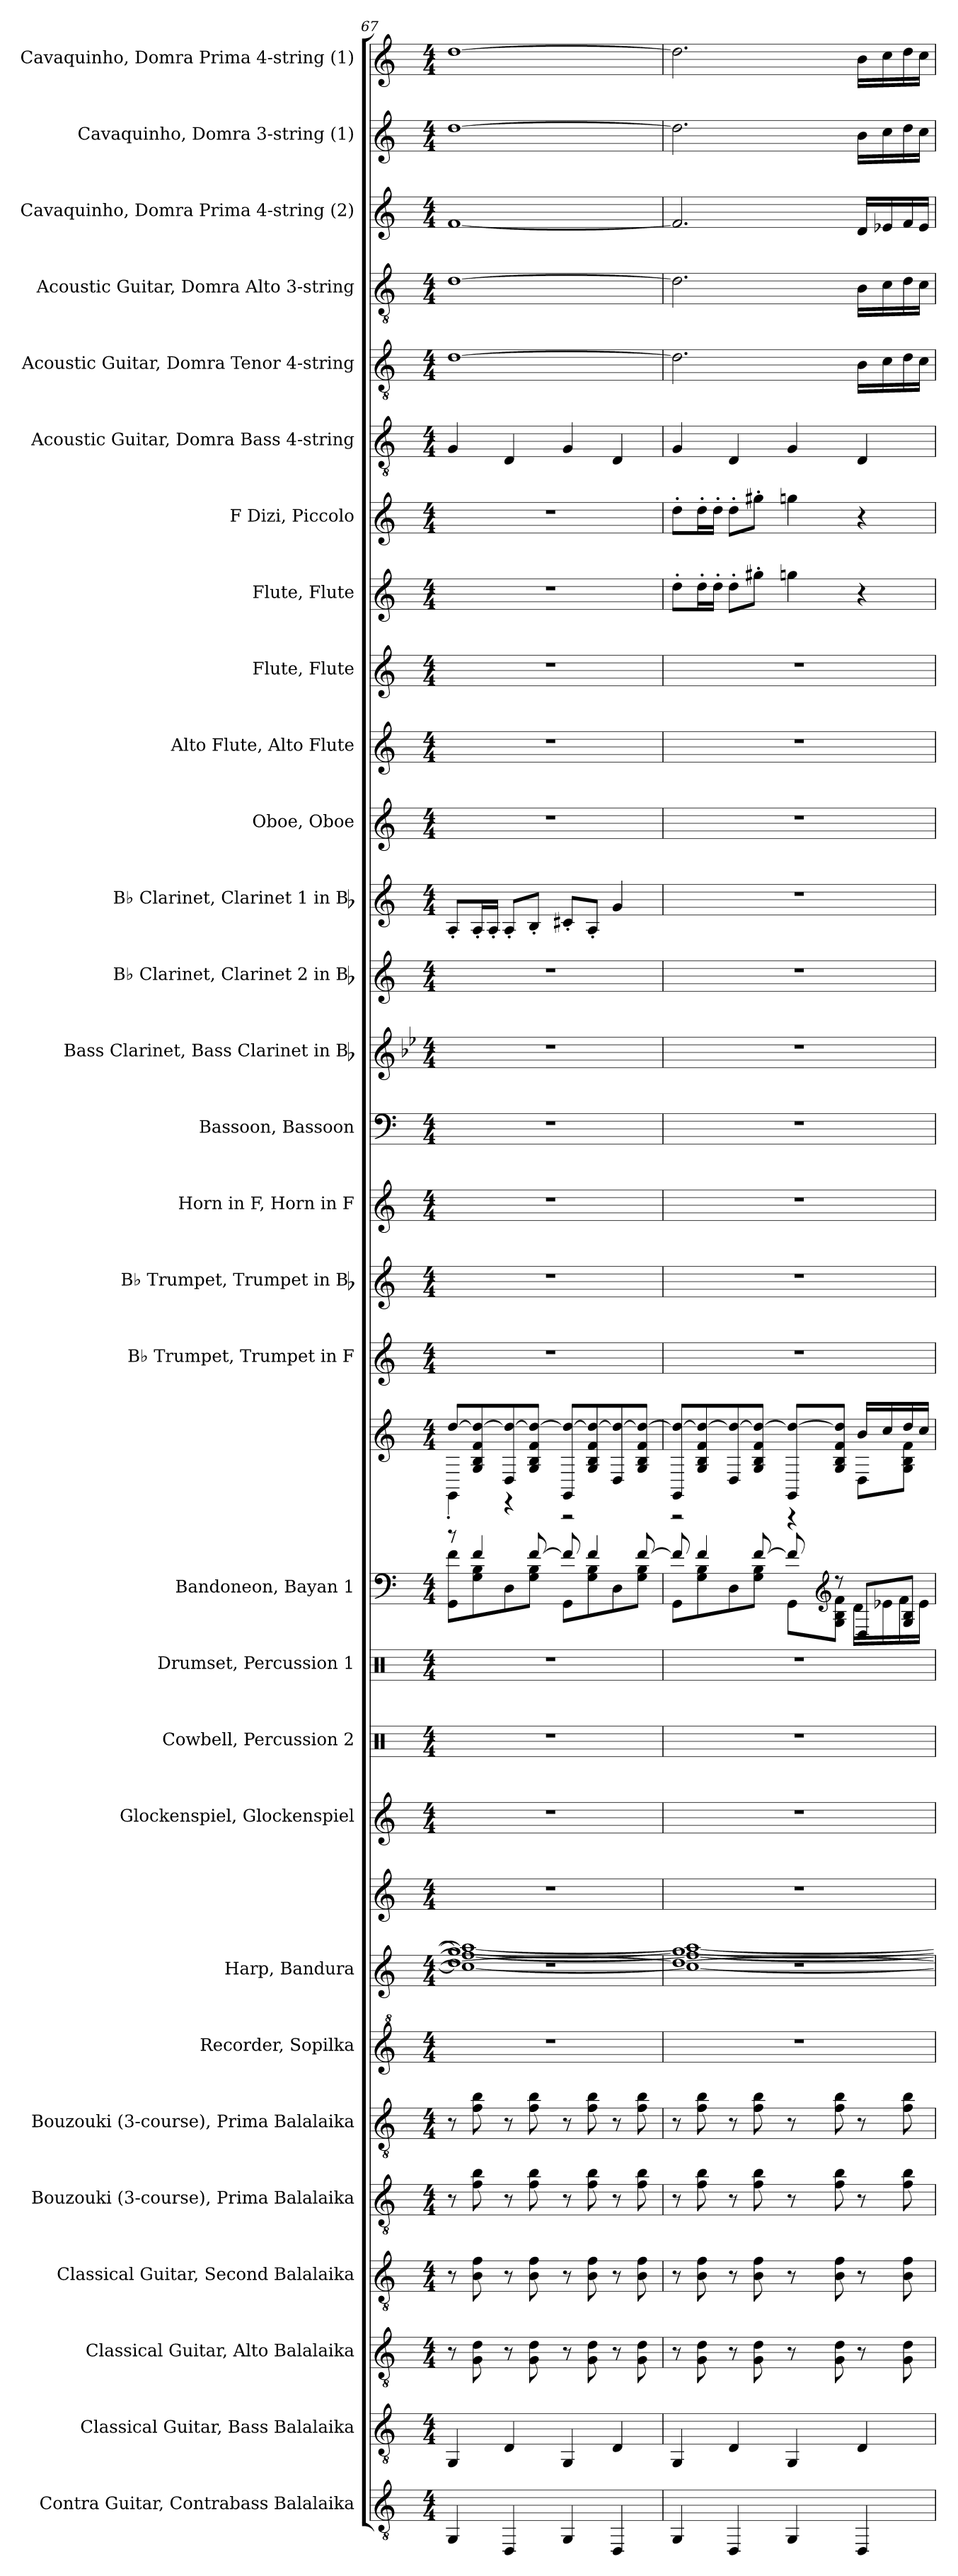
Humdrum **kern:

**kern	**kern	**kern	**kern	**kern	**kern	**kern	**kern	**kern	**kern	**kern	**kern	**kern	**kern	**kern	**kern	**kern	**kern	**kern	**kern	**kern	**kern	**kern	**kern	**kern	**kern	**kern	**kern	**kern	**kern	**kern	**kern
*part30	*part29	*part28	*part27	*part26	*part25	*part24	*part23	*part23	*part22	*part21	*part20	*part19	*part19	*part18	*part17	*part16	*part15	*part14	*part13	*part12	*part11	*part10	*part9	*part8	*part7	*part6	*part5	*part4	*part3	*part2	*part1
*staff32	*staff31	*staff30	*staff29	*staff28	*staff27	*staff26	*staff25	*staff24	*staff23	*staff22	*staff21	*staff20	*staff19	*staff18	*staff17	*staff16	*staff15	*staff14	*staff13	*staff12	*staff11	*staff10	*staff9	*staff8	*staff7	*staff6	*staff5	*staff4	*staff3	*staff2	*staff1
*I"Contra Guitar, Contrabass Balalaika	*I"Classical Guitar, Bass Balalaika	*I"Classical Guitar, Alto Balalaika	*I"Classical Guitar, Second Balalaika	*I"Bouzouki (3-course), Prima Balalaika	*I"Bouzouki (3-course), Prima Balalaika	*I"Recorder, Sopilka	*I"Harp, Bandura	*	*I"Glockenspiel, Glockenspiel	*I"Cowbell, Percussion 2	*I"Drumset, Percussion 1	*I"Bandoneon, Bayan 1	*	*I"B♭ Trumpet, Trumpet in F	*I"B♭ Trumpet, Trumpet in Bb	*I"Horn in F, Horn in F	*I"Bassoon, Bassoon	*I"Bass Clarinet, Bass Clarinet in Bb	*I"B♭ Clarinet, Clarinet 2 in Bb	*I"B♭ Clarinet, Clarinet 1 in Bb	*I"Oboe, Oboe	*I"Alto Flute, Alto Flute	*I"Flute, Flute	*I"Flute, Flute	*I"F Dizi, Piccolo	*I"Acoustic Guitar, Domra Bass 4-string	*I"Acoustic Guitar, Domra Tenor 4-string	*I"Acoustic Guitar, Domra Alto 3-string	*I"Cavaquinho, Domra Prima 4-string (2)	*I"Cavaquinho, Domra 3-string (1)	*I"Cavaquinho, Domra Prima 4-string (1)
*I'C. Guit.	*I'Guit.	*I'Guit.	*I'Guit.	*I'Bou.	*I'Bou.	*I'Rec.	*I'Hrp.	*	*I'Glock.	*I'Cwb.	*I'D. Set	*I'Ban.	*	*I'B♭ Tpt.	*I'B♭ Tpt.	*I'F Hn.	*I'Bsn.	*I'B. Cl.	*I'B♭ Cl.	*I'B♭ Cl.	*I'Ob.	*I'A. Fl.	*I'Fl.	*I'Fl.	*I'F Di.	*I'Guit.	*I'Guit.	*I'Guit.	*I'Cava.	*I'Cava.	*I'Cava.
!!LO:PB:g=z
*clefGv2	*clefGv2	*clefGv2	*clefGv2	*clefGv2	*clefGv2	*clefG^2	*clefG2	*clefG2	*clefG2	*clefX	*clefX	*clefF4	*clefG2	*clefG2	*clefG2	*clefG2	*clefF4	*clefG2	*clefG2	*clefG2	*clefG2	*clefG2	*clefG2	*clefG2	*clefG2	*clefGv2	*clefGv2	*clefGv2	*clefG2	*clefG2	*clefG2
*	*	*	*	*	*	*	*	*	*ITrd-14c-24	*	*	*	*	*ITrd1c2	*ITrd1c2	*ITrd4c7	*	*ITrd8c14	*ITrd1c2	*ITrd1c2	*	*ITrd3c5	*	*	*ITrd-7c-12	*	*	*	*	*	*
*k[]	*k[]	*k[]	*k[]	*k[]	*k[]	*k[]	*k[]	*k[]	*k[]	*k[]	*k[]	*k[]	*k[]	*k[b-e-]	*k[b-e-]	*k[b-]	*k[]	*k[b-e-]	*k[b-e-]	*k[b-e-]	*k[]	*k[f#]	*k[]	*k[]	*k[]	*k[]	*k[]	*k[]	*k[]	*k[]	*k[]
*M4/4	*M4/4	*M4/4	*M4/4	*M4/4	*M4/4	*M4/4	*M4/4	*M4/4	*M4/4	*M4/4	*M4/4	*M4/4	*M4/4	*M4/4	*M4/4	*M4/4	*M4/4	*M4/4	*M4/4	*M4/4	*M4/4	*M4/4	*M4/4	*M4/4	*M4/4	*M4/4	*M4/4	*M4/4	*M4/4	*M4/4	*M4/4
=67	=67	=67	=67	=67	=67	=67	=67	=67	=67	=67	=67	=67	=67	=67	=67	=67	=67	=67	=67	=67	=67	=67	=67	=67	=67	=67	=67	=67	=67	=67	=67
*	*	*	*	*	*	*	*^	*	*	*	*	*^	*^	*	*	*	*	*	*	*	*	*	*	*	*	*	*	*	*	*	*
*	*	*	*	*	*	*	*	*^	*	*	*	*	*	*	*	*	*	*	*	*	*	*	*	*	*	*	*	*	*	*	*	*	*	*
*	*	*	*	*	*	*	*	*	*^	*	*	*	*	*	*	*	*	*	*	*	*	*	*	*	*	*	*	*	*	*	*	*	*	*	*
4GG/	4GG/	8r	8r	8r	8r	1r	1r	1gg_	1dd_	1cc_ 1ff#_ 1aa_	1r	1r	1r	1r	8r	8GG\ 8f\L	[8dd/L	4GG'\	1r	1r	1r	1r	1r	1r	8G'/L	1r	1r	1r	1r	1r	4G/	[1d	[1d	[1f	[1dd	[1dd
.	.	8G\ 8d\	8B\ 8f\	8f\ 8b\	8f\ 8b\	.	.	.	.	.	.	.	.	.	4f/	8G\ 8B\	8G/ 8B/ 8f/ 8dd/_	.	.	.	.	.	.	.	16G'/L	.	.	.	.	.	.	.	.	.	.	.
.	.	.	.	.	.	.	.	.	.	.	.	.	.	.	.	.	.	.	.	.	.	.	.	.	16G'/JJ	.	.	.	.	.	.	.	.	.	.	.
4DD/	4D/	8r	8r	8r	8r	.	.	.	.	.	.	.	.	.	.	8D\	8D/ 8dd/_	4r	.	.	.	.	.	.	8G'/L	.	.	.	.	.	4D/	.	.	.	.	.
.	.	8G\ 8d\	8B\ 8f\	8f\ 8b\	8f\ 8b\	.	.	.	.	.	.	.	.	.	[8f/	8G\ 8B\J	8G/ 8B/ 8f/ 8dd/_J	.	.	.	.	.	.	.	8A'/J	.	.	.	.	.	.	.	.	.	.	.
4GG/	4GG/	8r	8r	8r	8r	.	.	.	.	.	.	.	.	.	8f/]	8GG\L	8GG/ 8dd/_L	2r	.	.	.	.	.	.	8Bn'/L	.	.	.	.	.	4G/	.	.	.	.	.
.	.	8G\ 8d\	8B\ 8f\	8f\ 8b\	8f\ 8b\	.	.	.	.	.	.	.	.	.	4f/	8G\ 8B\	8G/ 8B/ 8f/ 8dd/_	.	.	.	.	.	.	.	8G'/J	.	.	.	.	.	.	.	.	.	.	.
4DD/	4D/	8r	8r	8r	8r	.	.	.	.	.	.	.	.	.	.	8D\	8D/ 8dd/_	.	.	.	.	.	.	.	4f/	.	.	.	.	.	4D/	.	.	.	.	.
.	.	8G\ 8d\	8B\ 8f\	8f\ 8b\	8f\ 8b\	.	.	.	.	.	.	.	.	.	[8f/	8G\ 8B\J	8G/ 8B/ 8f/ 8dd/_J	.	.	.	.	.	.	.	.	.	.	.	.	.	.	.	.	.	.	.
=68	=68	=68	=68	=68	=68	=68	=68	=68	=68	=68	=68	=68	=68	=68	=68	=68	=68	=68	=68	=68	=68	=68	=68	=68	=68	=68	=68	=68	=68	=68	=68	=68	=68	=68	=68	=68
4GG/	4GG/	8r	8r	8r	8r	1r	1r	1gg_	1dd_	1cc_ 1ff#_ 1aa_	1r	1r	1r	1r	8f/]	8GG\L	8GG/ 8dd/_L	2r	1r	1r	1r	1r	1r	1r	1r	1r	1r	1r	8dd'\L	8ddd'\L	4G/	2.d\]	2.d\]	2.f/]	2.dd\]	2.dd\]
.	.	8G\ 8d\	8B\ 8f\	8f\ 8b\	8f\ 8b\	.	.	.	.	.	.	.	.	.	4f/	8G\ 8B\	8G/ 8B/ 8f/ 8dd/_	.	.	.	.	.	.	.	.	.	.	.	16dd'\L	16ddd'\L	.	.	.	.	.	.
.	.	.	.	.	.	.	.	.	.	.	.	.	.	.	.	.	.	.	.	.	.	.	.	.	.	.	.	.	16dd'\JJ	16ddd'\JJ	.	.	.	.	.	.
4DD/	4D/	8r	8r	8r	8r	.	.	.	.	.	.	.	.	.	.	8D\	8D/ 8dd/_	.	.	.	.	.	.	.	.	.	.	.	8dd'\L	8ddd'\L	4D/	.	.	.	.	.
.	.	8G\ 8d\	8B\ 8f\	8f\ 8b\	8f\ 8b\	.	.	.	.	.	.	.	.	.	[8f/	8G\ 8B\J	8G/ 8B/ 8f/ 8dd/_J	.	.	.	.	.	.	.	.	.	.	.	8gg#X'\J	8ggg#X'\J	.	.	.	.	.	.
4GG/	4GG/	8r	8r	8r	8r	.	.	.	.	.	.	.	.	.	8f/]	8GG\L	8GG/ 8dd/_L	4r	.	.	.	.	.	.	.	.	.	.	4ggn\	4gggn\	4G/	.	.	.	.	.
*	*	*	*	*	*	*	*	*	*	*	*	*	*	*	*clefG2	*	*	*	*	*	*	*	*	*	*	*	*	*	*	*	*	*	*	*	*	*
.	.	8G\ 8d\	8B\ 8f\	8f\ 8b\	8f\ 8b\	.	.	.	.	.	.	.	.	.	8r	8G\ 8B\ 8f\J	8G/ 8B/ 8f/ 8dd/]J	.	.	.	.	.	.	.	.	.	.	.	.	.	.	.	.	.	.	.
4DD/	4D/	8r	8r	8r	8r	.	.	.	.	.	.	.	.	.	8D/L	16d\LL	16b/LL	8D\L	.	.	.	.	.	.	.	.	.	.	4r	4r	4D/	16B\LL	16B\LL	16d/LL	16b\LL	16b\LL
.	.	.	.	.	.	.	.	.	.	.	.	.	.	.	.	16e-X\	16cc/	.	.	.	.	.	.	.	.	.	.	.	.	.	.	16c\	16c\	16e-X/	16cc\	16cc\
.	.	8G\ 8d\	8B\ 8f\	8f\ 8b\	8f\ 8b\	.	.	.	.	.	.	.	.	.	8G/ 8B/J	16f\	16dd/	8G\ 8B\ 8f\J	.	.	.	.	.	.	.	.	.	.	.	.	.	16d\	16d\	16f/	16dd\	16dd\
.	.	.	.	.	.	.	.	.	.	.	.	.	.	.	.	16e-\JJ	16cc/JJ	.	.	.	.	.	.	.	.	.	.	.	.	.	.	16c\JJ	16c\JJ	16e-/JJ	16cc\JJ	16cc\JJ
*	*	*	*	*	*	*	*	*	*	*	*	*	*	*	*v	*v	*	*	*	*	*	*	*	*	*	*	*	*	*	*	*	*	*	*	*	*
*	*	*	*	*	*	*	*v	*v	*v	*v	*	*	*	*	*	*v	*v	*	*	*	*	*	*	*	*	*	*	*	*	*	*	*	*	*	*
=	=	=	=	=	=	=	=	=	=	=	=	=	=	=	=	=	=	=	=	=	=	=	=	=	=	=	=	=	=	=	=
*-	*-	*-	*-	*-	*-	*-	*-	*-	*-	*-	*-	*-	*-	*-	*-	*-	*-	*-	*-	*-	*-	*-	*-	*-	*-	*-	*-	*-	*-	*-	*-
